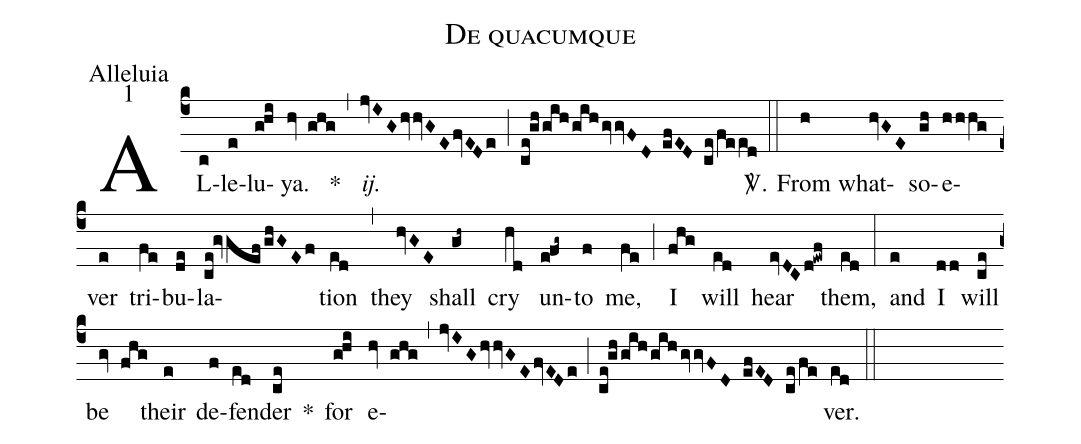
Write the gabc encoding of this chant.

name:De quacumque;
office-part:Alleluia;
mode:1;
%%
(c4) AL(c)le(e)lu(g!hi)ya.(hv ghg) *(,) <i>ij.</i>(jvIG/hvvGE/fvEDe) (;) (ce!gh/gih/gih/gvvFD efED ce/feed) <sp>V/</sp>.(::) From(h) what(hvGE)so(gh)e(hhhg)ver(e) tri(fe)bu(de)la(ce!gvgef/ghGEf)tion(ed) (,) they(hvGE) shall(gh~) cry(hd) un(e!fg~)to(f) me,(fe) (;) I(fhg) will(ed) hear(evDC/d!ewf) them,(ed) (:) and(e) I(dd) will(ce) be(gv fhg) their(e) de(f)fen(ed)der(ce) *() for(g!hi) e(hv ghg,jvIG/hvvGE/fvEDe;ce!gh/gih/gih/gvvFD efED ce/fe)ver.(ed) (::)
